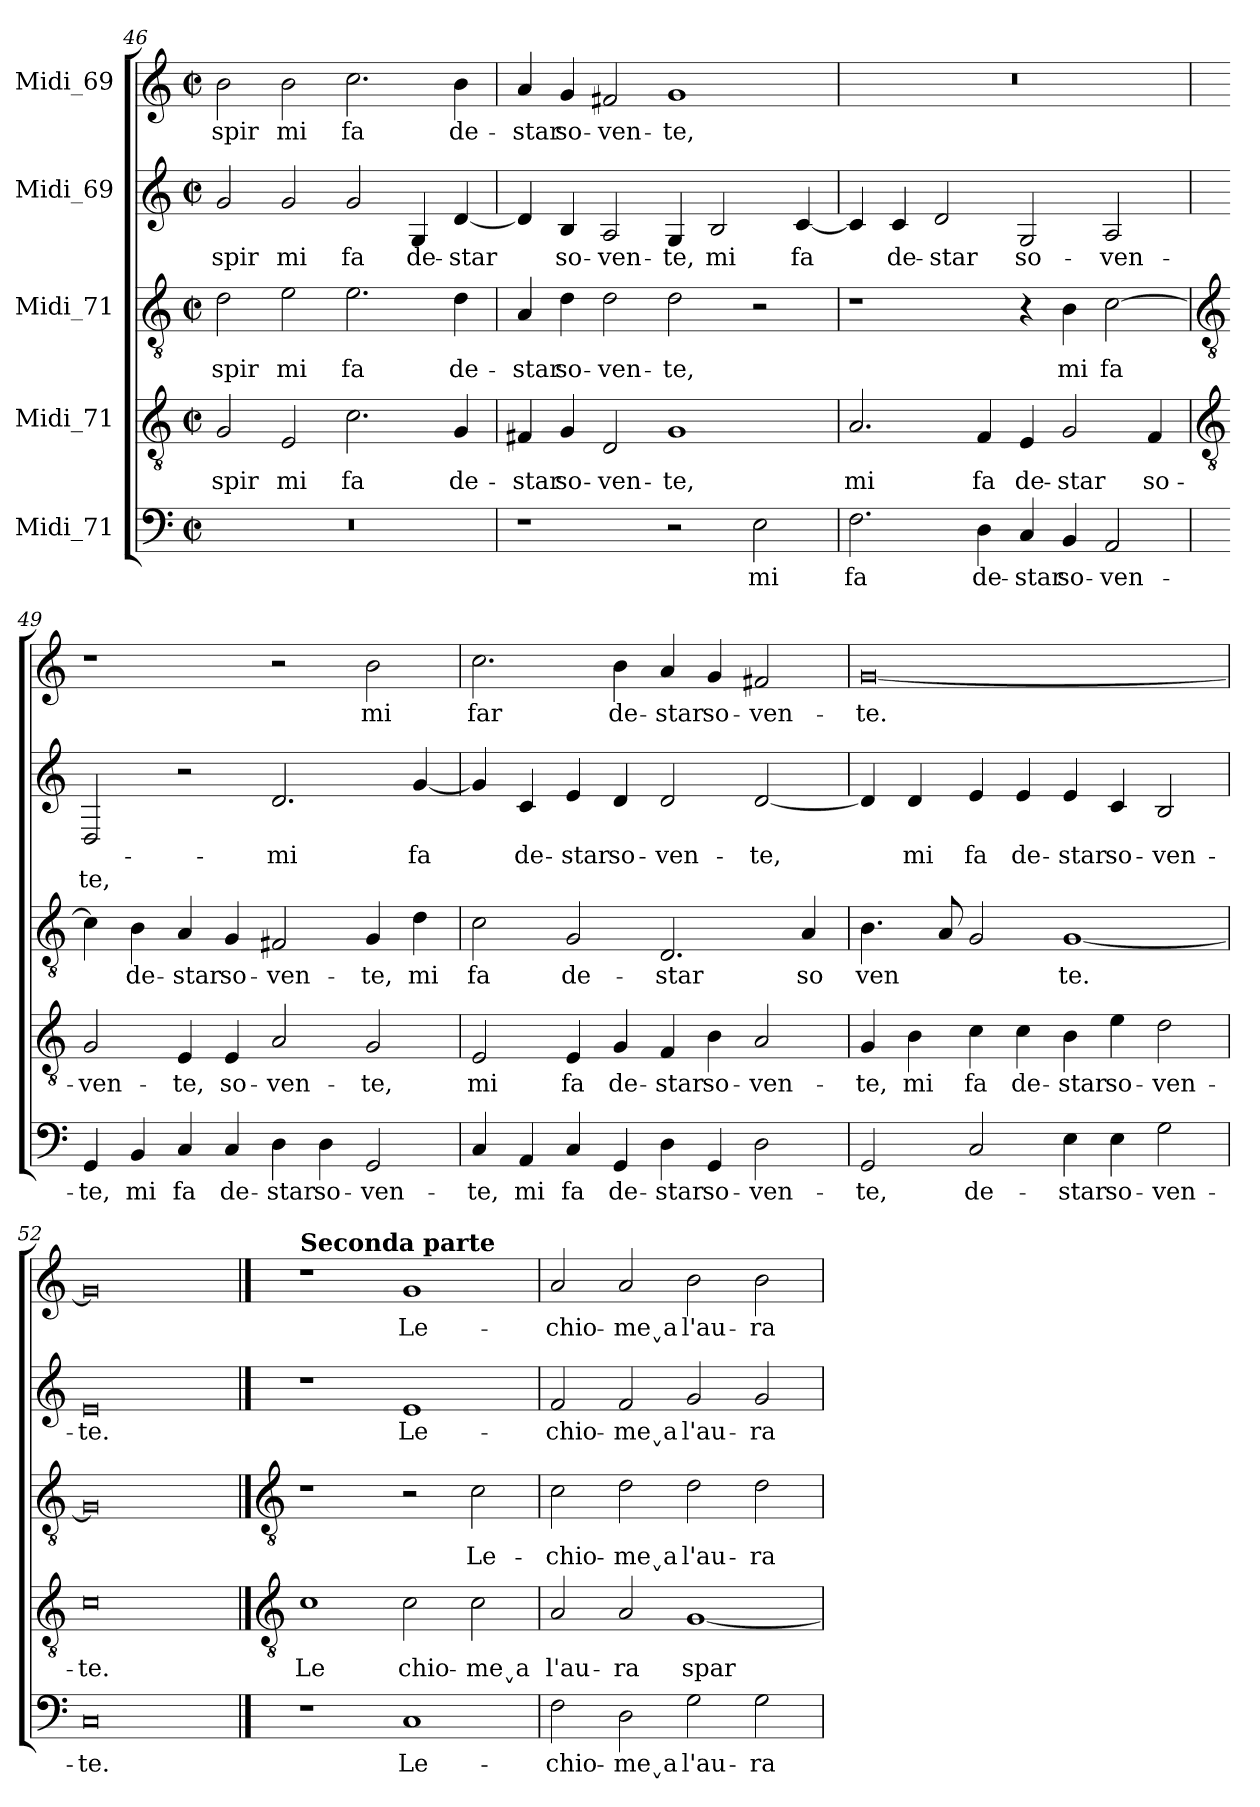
**kern	**text	**kern	**text	**kern	**text	**kern	**text	**text	**kern	**text
*part5	*part5	*part4	*part4	*part3	*part3	*part2	*part2	*part2	*part1	*part1
*staff5	*staff5	*staff4	*staff4	*staff3	*staff3	*staff2	*staff2	*staff2	*staff1	*staff1
*I"Midi_71	*	*I"Midi_71	*	*I"Midi_71	*	*I"Midi_69	*	*	*I"Midi_69	*
*clefF4	*	*clefGv2	*	*clefGv2	*	*clefG2	*	*	*clefG2	*
*k[]	*	*k[]	*	*k[]	*	*k[]	*	*	*k[]	*
*C:	*	*C:	*	*C:	*	*C:	*	*	*C:	*
*M4/2	*	*M4/2	*	*M4/2	*	*M4/2	*	*	*M4/2	*
*met(c|)	*	*met(c|)	*	*met(c|)	*	*met(c|)	*	*	*met(c|)	*
=46	=46	=46	=46	=46	=46	=46	=46	=46	=46	=46
!	!	!	!LO:LY:b	!	!LO:LY:b	!	!LO:LY:b	!	!	!LO:LY:b
0r	.	2G	-spir	2d	-spir	2g	-spir	.	2b	-spir
!	!	!	!LO:LY:b	!	!LO:LY:b	!	!LO:LY:b	!	!	!LO:LY:b
.	.	2E	mi	2e	mi	2g	mi	.	2b	mi
!	!	!	!LO:LY:b	!	!LO:LY:b	!	!LO:LY:b	!	!	!LO:LY:b
.	.	2.c	fa	2.e	fa	2g	fa	.	2.cc	fa
!	!	!	!	!	!	!	!LO:LY:b	!	!	!
.	.	.	.	.	.	4G	de-	.	.	.
!	!	!	!LO:LY:b	!	!LO:LY:b	!	!LO:LY:b	!	!	!LO:LY:b
.	.	4G	de-	4d	de-	[4d	-star	.	4b	de-
=47	=47	=47	=47	=47	=47	=47	=47	=47	=47	=47
!	!	!	!LO:LY:b	!	!LO:LY:b	!	!	!	!	!LO:LY:b
1r	.	4F#X	-star	4A	-star	4d]	.	.	4a	-star
!	!	!	!LO:LY:b	!	!LO:LY:b	!	!LO:LY:b	!	!	!LO:LY:b
.	.	4G	so-	4d	so-	4B	so-	.	4g	so-
!	!	!	!LO:LY:b	!	!LO:LY:b	!	!LO:LY:b	!	!	!LO:LY:b
.	.	2D	-ven-	2d	-ven-	2A	-ven-	.	2f#X	-ven-
!	!	!	!LO:LY:b	!	!LO:LY:b	!	!LO:LY:b	!	!	!LO:LY:b
2r	.	1G	-te,	2d	-te,	4G	-te,	.	1g	-te,
!	!	!	!	!	!	!	!LO:LY:b	!	!	!
.	.	.	.	.	.	2B	mi	.	.	.
!	!LO:LY:b	!	!	!	!	!	!	!	!	!
2E	mi	.	.	2r	.	.	.	.	.	.
!	!	!	!	!	!	!	!LO:LY:b	!	!	!
.	.	.	.	.	.	[4c	fa	.	.	.
=48	=48	=48	=48	=48	=48	=48	=48	=48	=48	=48
!	!LO:LY:b	!	!LO:LY:b	!	!	!	!	!	!	!
2.F	fa	2.A	mi	1r	.	4c]	.	.	0r	.
!	!	!	!	!	!	!	!LO:LY:b	!	!	!
.	.	.	.	.	.	4c	de-	.	.	.
!	!	!	!	!	!	!	!LO:LY:b	!	!	!
.	.	.	.	.	.	2d	-star	.	.	.
!	!LO:LY:b	!	!LO:LY:b	!	!	!	!	!	!	!
4D	de-	4F	fa	.	.	.	.	.	.	.
!	!LO:LY:b	!	!LO:LY:b	!	!	!	!LO:LY:b	!	!	!
4C	-star	4E	de-	4r	.	2G	so-	.	.	.
!	!LO:LY:b	!	!LO:LY:b	!	!LO:LY:b	!	!	!	!	!
4BB	so-	2G	-star	4B	mi	.	.	.	.	.
!	!LO:LY:b	!	!	!	!LO:LY:b	!	!LO:LY:b	!	!	!
2AA	-ven-	.	.	[2c	fa	2A	-ven-	.	.	.
!	!	!	!LO:LY:b	!	!	!	!	!	!	!
.	.	4F	so-	.	.	.	.	.	.	.
!!LO:LB:g=z
=49	=49	=49	=49	=49	=49	=49	=49	=49	=49	=49
*	*	*clefGv2	*	*clefGv2	*	*	*	*	*	*
!	!LO:LY:b	!	!LO:LY:b	!	!	!	!	!LO:LY:b	!	!
4GG	-te,	2G	-ven-	4c]	.	2D	.	-te,	1r	.
!	!LO:LY:b	!	!	!	!LO:LY:b	!	!	!	!	!
4BB	mi	.	.	4B	de-	.	.	.	.	.
!	!LO:LY:b	!	!LO:LY:b	!	!LO:LY:b	!	!	!	!	!
4C	fa	4E	-te,	4A	-star	2r	.	.	.	.
!	!LO:LY:b	!	!LO:LY:b	!	!LO:LY:b	!	!	!	!	!
4C	de-	4E	so-	4G	so-	.	.	.	.	.
!	!LO:LY:b	!	!LO:LY:b	!	!LO:LY:b	!	!LO:LY:b	!	!	!
4D	-star	2A	-ven-	2F#X	-ven-	2.d	mi	.	2r	.
!	!LO:LY:b	!	!	!	!	!	!	!	!	!
4D	so-	.	.	.	.	.	.	.	.	.
!	!LO:LY:b	!	!LO:LY:b	!	!LO:LY:b	!	!	!	!	!LO:LY:b
2GG	-ven-	2G	-te,	4G	-te,	.	.	.	2b	mi
!	!	!	!	!	!LO:LY:b	!	!LO:LY:b	!	!	!
.	.	.	.	4d	mi	[4g	fa	.	.	.
=50	=50	=50	=50	=50	=50	=50	=50	=50	=50	=50
!	!LO:LY:b	!	!LO:LY:b	!	!LO:LY:b	!	!	!	!	!LO:LY:b
4C	-te,	2E	mi	2c	fa	4g]	.	.	2.cc	far
!	!LO:LY:b	!	!	!	!	!	!LO:LY:b	!	!	!
4AA	mi	.	.	.	.	4c	de-	.	.	.
!	!LO:LY:b	!	!LO:LY:b	!	!LO:LY:b	!	!LO:LY:b	!	!	!
4C	fa	4E	fa	2G	de-	4e	-star	.	.	.
!	!LO:LY:b	!	!LO:LY:b	!	!	!	!LO:LY:b	!	!	!LO:LY:b
4GG	de-	4G	de-	.	.	4d	so-	.	4b	de-
!	!LO:LY:b	!	!LO:LY:b	!	!LO:LY:b	!	!LO:LY:b	!	!	!LO:LY:b
4D	-star	4F	-star	2.D	-star	2d	-ven-	.	4a	-star
!	!LO:LY:b	!	!LO:LY:b	!	!	!	!	!	!	!LO:LY:b
4GG	so-	4B	so-	.	.	.	.	.	4g	so-
!	!LO:LY:b	!	!LO:LY:b	!	!	!	!LO:LY:b	!	!	!LO:LY:b
2D	-ven-	2A	-ven-	.	.	[2d	-te,	.	2f#X	-ven-
!	!	!	!	!	!LO:LY:b	!	!	!	!	!
.	.	.	.	4A	so	.	.	.	.	.
=51	=51	=51	=51	=51	=51	=51	=51	=51	=51	=51
!	!LO:LY:b	!	!LO:LY:b	!	!LO:LY:b	!	!	!	!	!LO:LY:b
2GG	-te,	4G	-te,	4.B	ven	4d]	.	.	[0g	-te.
!	!	!	!LO:LY:b	!	!	!	!LO:LY:b	!	!	!
.	.	4B	mi	.	.	4d	mi	.	.	.
.	.	.	.	8A	.	.	.	.	.	.
!	!LO:LY:b	!	!LO:LY:b	!	!	!	!LO:LY:b	!	!	!
2C	de-	4c	fa	2G	.	4e	fa	.	.	.
!	!	!	!LO:LY:b	!	!	!	!LO:LY:b	!	!	!
.	.	4c	de-	.	.	4e	de-	.	.	.
!	!LO:LY:b	!	!LO:LY:b	!	!LO:LY:b	!	!LO:LY:b	!	!	!
4E	-star	4B	-star	[1G	te.	4e	-star	.	.	.
!	!LO:LY:b	!	!LO:LY:b	!	!	!	!LO:LY:b	!	!	!
4E	so-	4e	so-	.	.	4c	so-	.	.	.
!	!LO:LY:b	!	!LO:LY:b	!	!	!	!LO:LY:b	!	!	!
2G	-ven-	2d	-ven-	.	.	2B	-ven-	.	.	.
=52	=52	=52	=52	=52	=52	=52	=52	=52	=52	=52
!	!LO:LY:b	!	!LO:LY:b	!	!	!	!LO:LY:b	!	!	!
0C	-te.	0c	-te.	0G]	.	0e	-te.	.	0g]	.
!!LO:LB:g=z
==53	==53	==53	==53	==53	==53	==53	==53	==53	==53	==53
*	*	*clefGv2	*	*clefGv2	*	*	*	*	*	*
!	!	!	!	!	!	!	!	!	!LO:TX:a:B:t=Seconda parte	!
!	!	!	!LO:LY:b	!	!	!	!	!	!	!
1r	.	1c	Le	1r	.	1r	.	.	1r	.
!	!LO:LY:b	!	!LO:LY:b	!	!	!	!LO:LY:b	!	!	!LO:LY:b
1C	Le-	2c	chio-	2r	.	1e	Le-	.	1g	Le-
!	!	!	!LO:LY:b	!	!LO:LY:b	!	!	!	!	!
.	.	2c	-meˬa	2c	Le-	.	.	.	.	.
=54	=54	=54	=54	=54	=54	=54	=54	=54	=54	=54
!	!LO:LY:b	!	!LO:LY:b	!	!LO:LY:b	!	!LO:LY:b	!	!	!LO:LY:b
2F	-chio-	2A	l'au-	2c	-chio-	2f	-chio-	.	2a	-chio-
!	!LO:LY:b	!	!LO:LY:b	!	!LO:LY:b	!	!LO:LY:b	!	!	!LO:LY:b
2D	-meˬa	2A	-ra	2d	-meˬa	2f	-meˬa	.	2a	-meˬa
!	!LO:LY:b	!	!LO:LY:b	!	!LO:LY:b	!	!LO:LY:b	!	!	!LO:LY:b
2G	l'au-	[1G	spar-	2d	l'au-	2g	l'au-	.	2b	l'au-
!	!LO:LY:b	!	!	!	!LO:LY:b	!	!LO:LY:b	!	!	!LO:LY:b
2G	-ra	.	.	2d	-ra	2g	-ra	.	2b	-ra
=	=	=	=	=	=	=	=	=	=	=
*-	*-	*-	*-	*-	*-	*-	*-	*-	*-	*-
